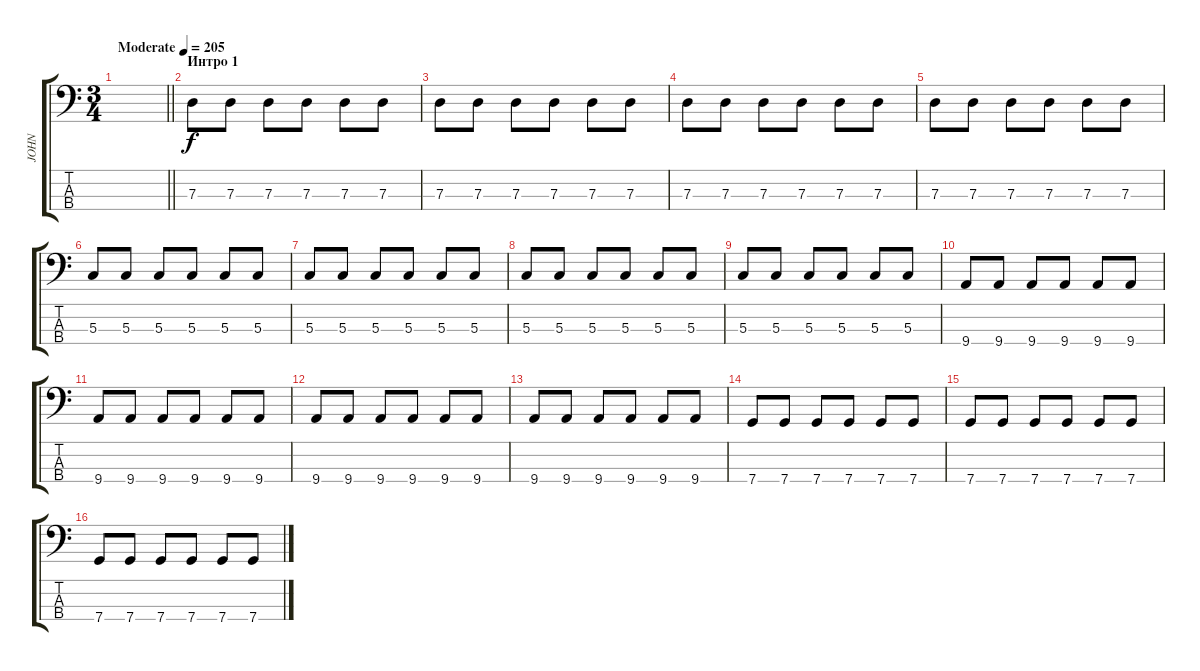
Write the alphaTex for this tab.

\track ("JOHN" "JOHN") {instrument electricbasspick}
\staff {score tabs}
\tuning (F2 C2 G1 C1) {hide}
\ts (3 4)
\tempo (205 "Moderate")
\clef f4
\barLineRight lightlight
\ks c
|
\section ("" "Интро 1")
7.3.8 7.3.8 7.3.8 7.3.8 7.3.8 7.3.8 |
7.3.8 7.3.8 7.3.8 7.3.8 7.3.8 7.3.8 |
7.3.8 7.3.8 7.3.8 7.3.8 7.3.8 7.3.8 |
7.3.8 7.3.8 7.3.8 7.3.8 7.3.8 7.3.8 |
5.3.8 5.3.8 5.3.8 5.3.8 5.3.8 5.3.8 |
5.3.8 5.3.8 5.3.8 5.3.8 5.3.8 5.3.8 |
5.3.8 5.3.8 5.3.8 5.3.8 5.3.8 5.3.8 |
5.3.8 5.3.8 5.3.8 5.3.8 5.3.8 5.3.8 |
9.4.8 9.4.8 9.4.8 9.4.8 9.4.8 9.4.8 |
9.4.8 9.4.8 9.4.8 9.4.8 9.4.8 9.4.8 |
9.4.8 9.4.8 9.4.8 9.4.8 9.4.8 9.4.8 |
9.4.8 9.4.8 9.4.8 9.4.8 9.4.8 9.4.8 |
7.4.8 7.4.8 7.4.8 7.4.8 7.4.8 7.4.8 |
7.4.8 7.4.8 7.4.8 7.4.8 7.4.8 7.4.8 |
7.4.8 7.4.8 7.4.8 7.4.8 7.4.8 7.4.8
